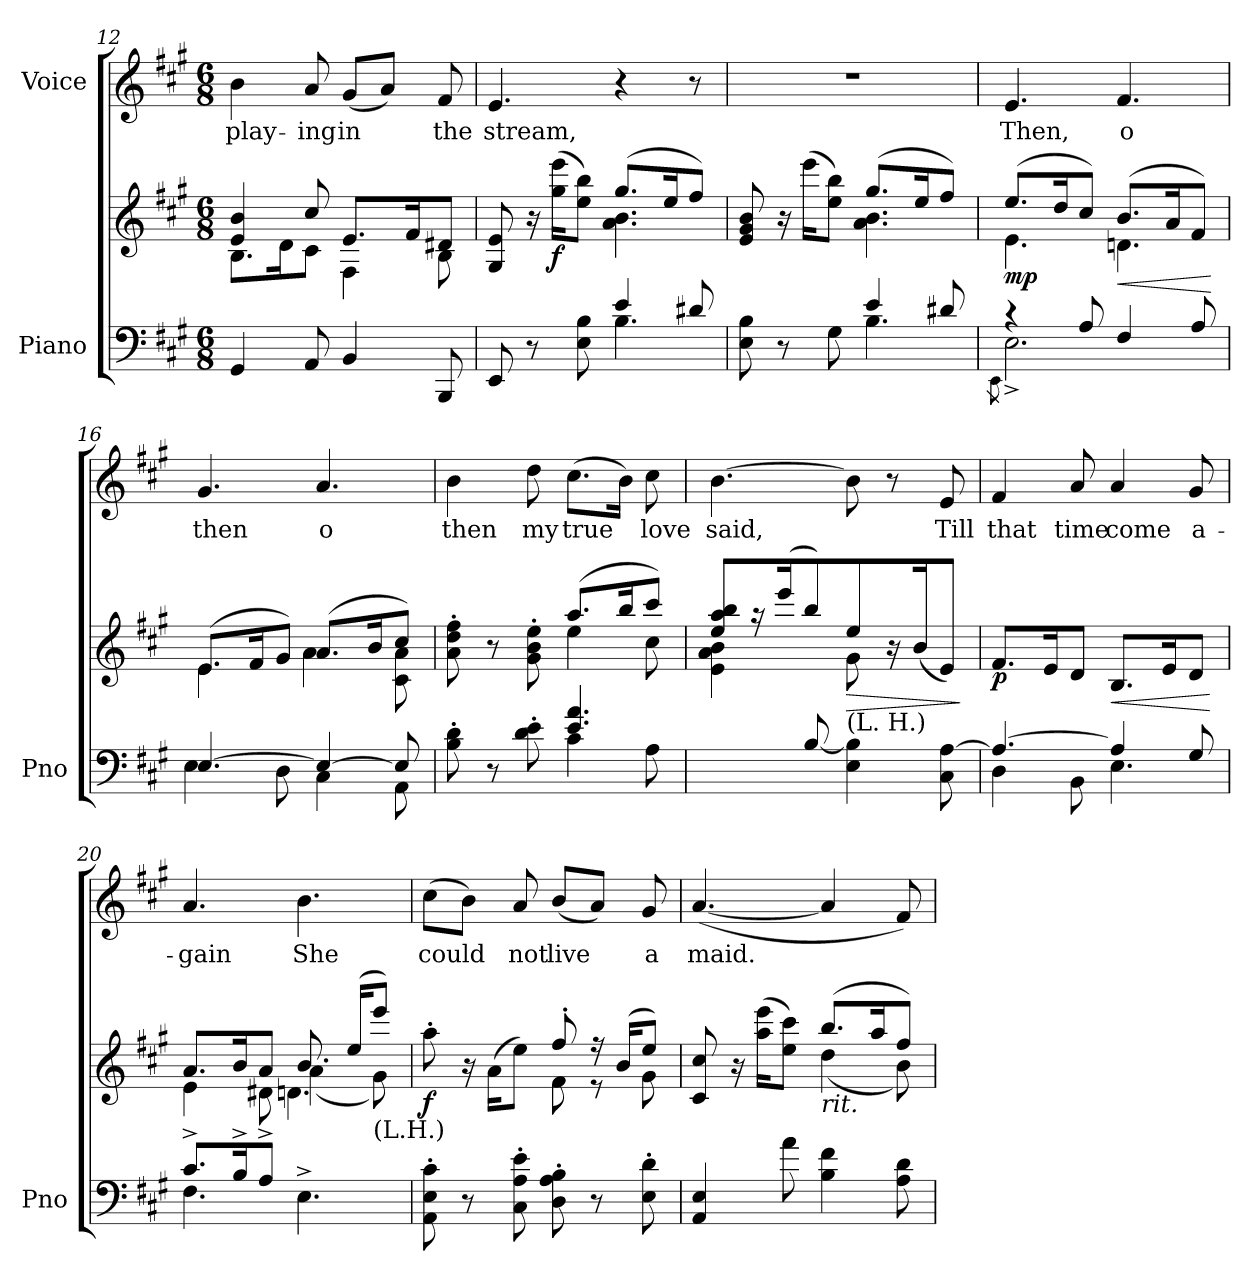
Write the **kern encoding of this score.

**kern	**kern	**dynam	**kern	**text
*part2	*part2	*part2	*part1	*part1
*staff3	*staff2	*staff2/3	*staff1	*staff1
*I"Piano	*	*	*I"Voice	*
*I'Pno	*	*	*	*
*clefF4	*clefG2	*	*clefG2	*
*k[f#c#g#]	*k[f#c#g#]	*	*k[f#c#g#]	*
*M6/8	*M6/8	*	*M6/8	*
=12	=12	=12	=12	=12
*	*^	*	*	*
!	!	!	!	!	!LO:LY:b
4GG#/	4e/ 4b/	8.B\L	.	4b\	play-
.	.	16d\K	.	.	.
!	!	!	!	!	!LO:LY:b
8AA/	8cc#/	8c#\J	.	8a/	-ing
!	!	!	!	!	!LO:LY:b
4BB/	8.e/L	4F#\	.	(8g#/L	in
.	.	.	.	8a/J)	.
.	16f#/K	.	.	.	.
!	!	!	!	!	!LO:LY:b
8BBB/	8d#X/J	8B\	.	8f#/	the
!!LO:LB:g=z
=13	=13	=13	=13	=13	=13
*^	*	*	*	*	*
!	!	!	!	!	!	!LO:LY:b
8EE/	4.ryy	8G#/ 8e/	4.ryy	.	4.e/	stream,
8r	.	16r	.	.	.	.
!	!	!	!	!LO:DY:b	!	!
.	.	(16gg#\ 16eee\KL	.	f	.	.
8E\ 8B\	.	8ee\ 8bb\J)	.	.	.	.
4e/	4.B\	(8.gg#/L	4.a\ 4.b\	.	4r	.
.	.	16ee/K	.	.	.	.
8d#X/	.	8ff#/J)	.	.	8r	.
=14	=14	=14	=14	=14	=14	=14
8E\ 8B\	4.ryy	8e/ 8g#/ 8b/	4.ryy	.	2.r	.
8r	.	16r	.	.	.	.
.	.	(16eee\KL	.	.	.	.
8G#\	.	8ee\ 8bb\J)	.	.	.	.
4e/	4.B\	(8.gg#/L	4.a\ 4.b\	.	.	.
.	.	16ee/K	.	.	.	.
8d#X/	.	8ff#/J)	.	.	.	.
=15	=15	=15	=15	=15	=15	=15
.	8qEE\	.	.	.	.	.
!	!	!	!	!LO:DY:b	!	!LO:LY:b
4r	2.E^\	(>8.ee/L	4.e\	mp	4.e/	Then,
.	.	16dd/K	.	.	.	.
8A/	.	8cc#/J)	.	.	.	.
!	!	!	!	!LO:HP:b	!	!LO:LY:b
4F#/	.	(>8.b/L	4.dn\	<	4.f#/	o
.	.	16a/K	.	.	.	.
8A/	.	8f#/J)	.	.	.	.
*v	*v	*	*	*	*	*
*	*v	*v	*	*	*
.	.	[	.	.
=16	=16	=16	=16	=16
*^	*^	*	*	*
!	!	!	!	!	!	!LO:LY:b
[4.E/	4E\	(8.e/L	4.e\	.	4.g#/	then
.	.	16f#/K	.	.	.	.
.	8D\	8g#/J)	.	.	.	.
!	!	!	!	!	!	!LO:LY:b
4E/_	4C#\	(8.a/L	4a\	.	4.a/	o
.	.	16b/K	.	.	.	.
8E/]	8AA\	8cc#/J)	8c#\ 8a\	.	.	.
!!LO:PB:g=z
=17	=17	=17	=17	=17	=17	=17
!	!	!	!	!	!	!LO:LY:b
8B\' 8d\'	4.ryy	8a\' 8dd\' 8ff#\'	4.ryy	.	4b\	then
8r	.	8r	.	.	.	.
!	!	!	!	!	!	!LO:LY:b
8d\' 8e\'	.	8g#\' 8b\' 8ee\'	.	.	8dd\	my
!	!	!	!	!	!	!LO:LY:b
4.e/ 4.a/	4c#\	(8.aa/L	4ee\	.	(8.cc#\L	true
.	.	16bb/K	.	.	16b\Jk)	.
!	!	!	!	!	!	!LO:LY:b
.	8A\	8ccc#/J)	8cc#\	.	8cc#\	love
=18	=18	=18	=18	=18	=18	=18
*	*	*	*^	*	*	*
!	!	!	!	!	!	!	!LO:LY:b
*v	*v	*	*	*	*	*	*
4ryy	8ee/ 8aa/ 8bb/L	4.ryy	4e\ 4a\ 4b\	.	[4.b\	said,
.	16r	.	.	.	.	.
.	(>16eee/J	.	.	.	.	.
[8B/	8bb/J)	.	2ryy	.	.	.
!	!LO:TX:b:t=(L. H.)	!	!	!	!	!
!	!	!	!	!LO:HP:b	!	!
4E\ 4B\]	8ee/L	8g#\	.	>	8b\]	.
.	16r	4ryy	.	.	8r	.
.	(>16b/J	.	.	.	.	.
!	!	!	!	!	!	!LO:LY:b
8C#\ [>8A\	8e/J)	.	.	.	8e/	Till
*	*v	*v	*v	*	*	*
.	.	]	.	.
=19	=19	=19	=19	=19
*^	*	*	*	*
!	!	!	!LO:DY:b	!	!LO:LY:b
4.A/_	4D\	8.f#/L	p	4f#/	that
.	.	16e/K	.	.	.
!	!	!	!	!	!LO:LY:b
.	8BB\	8d/J	.	8a/	time
!	!	!	!LO:HP:b	!	!LO:LY:b
4A/]	4.E\	8.B/L	<	4a/	come
.	.	16e/K	.	.	.
!	!	!	!	!	!LO:LY:b
8G#/	.	8d/J	.	8g#/	a-
*v	*v	*	*	*	*
.	.	[	.	.
=20	=20	=20	=20	=20
*^	*^	*	*	*
*	*	*	*^	*	*	*
!	!	!	!	!	!	!	!LO:LY:b
8.c#^/L	4.F#\	8.a/L	4e\	4.ryy	.	4.a/	-gain
16B^/K	.	16b/K	.	.	.	.	.
8A^/J	.	8a/J	8d#X\	.	.	.	.
!	!	!	!	!	!	!	!LO:LY:b
4.E^\	4.ryy	8.b/	(4a\	4.dn\	.	4.b\	She
.	.	(16ee/KL	.	.	.	.	.
!	!	!LO:TX:b:t=(L.H.)	!	!	!	!	!
.	.	8eee/J)	8g#\)	.	.	.	.
*v	*v	*	*	*	*	*	*
*	*	*v	*v	*	*	*
!!LO:LB:g=z
=21	=21	=21	=21	=21	=21
!	!	!	!LO:DY:b	!	!LO:LY:b
8AA\' 8E\' 8c#\'	8aa'\	4.ryy	f	(8cc#\L	could
8r	16r	.	.	8b\J)	.
.	(16a\KL	.	.	.	.
!	!	!	!	!	!LO:LY:b
8C#\' 8A\' 8e\'	8ee\J)	.	.	8a/	not
!	!	!	!	!	!LO:LY:b
8D\' 8A\' 8B\'	8ff#'/	8f#\	.	(8b/L	live
8r	16r	8r	.	8a/J)	.
.	(16b/KL	.	.	.	.
!	!	!	!	!	!LO:LY:b
8E\' 8d\'	8ee/J)	8g#\	.	8g#/	a
=22	=22	=22	=22	=22	=22
!	!	!	!	!	!LO:LY:b
4AA/ 4E/	8c#/ 8cc#/	4.ryy	.	([4.a/	maid.
.	16r	.	.	.	.
.	(16aa\ 16eee\KL	.	.	.	.
8a\	8ee\ 8ccc#\J)	.	.	.	.
!	!LO:TX:b:i:t=rit.	!	!	!	!
4B\ 4f#\	(8.bb/L	(4dd\	.	4a/]	.
.	16aa/K	.	.	.	.
8A\ 8d\	8ff#/J)	8b\)	.	8f#/)	.
*	*v	*v	*	*	*
=	=	=	=	=
*-	*-	*-	*-	*-
